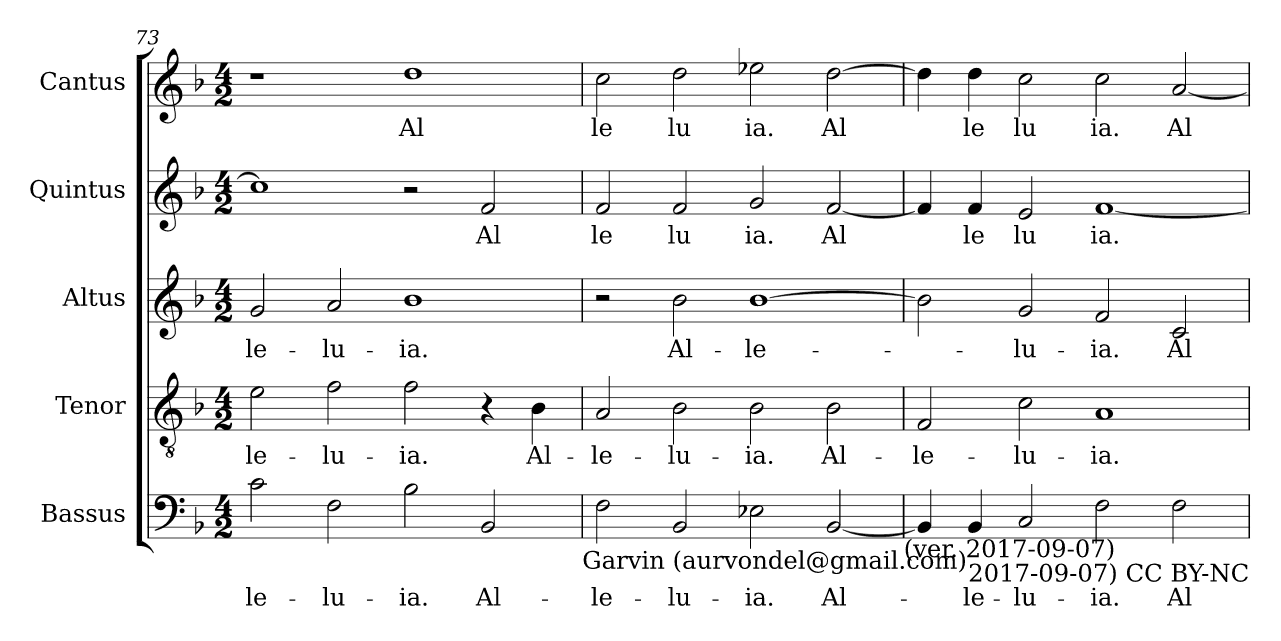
**kern	**text	**kern	**text	**kern	**text	**kern	**text	**kern	**text
*part5	*part5	*part4	*part4	*part3	*part3	*part2	*part2	*part1	*part1
*staff5	*staff5	*staff4	*staff4	*staff3	*staff3	*staff2	*staff2	*staff1	*staff1
*I"Bassus	*	*I"Tenor	*	*I"Altus	*	*I"Quintus	*	*I"Cantus	*
*clefF4	*	*clefGv2	*	*clefG2	*	*clefG2	*	*clefG2	*
*k[b-]	*	*k[b-]	*	*k[b-]	*	*k[b-]	*	*k[b-]	*
*F:	*	*F:	*	*F:	*	*F:	*	*F:	*
*M4/2	*	*M4/2	*	*M4/2	*	*M4/2	*	*M4/2	*
=73	=73	=73	=73	=73	=73	=73	=73	=73	=73
!	!LO:LY:b:cj	!	!LO:LY:b:cj	!	!LO:LY:b:cj	!	!	!	!
2c\	-le-	2e\	-le-	2g/	-le-	1cc]	.	1r	.
!	!LO:LY:b:cj	!	!LO:LY:b:cj	!	!LO:LY:b:cj	!	!	!	!
2F\	-lu-	2f\	-lu-	2a/	-lu-	.	.	.	.
!	!LO:LY:b:cj	!	!LO:LY:b:cj	!	!LO:LY:b:cj	!	!	!	!LO:LY:b:cj
2B-\	-ia.	2f\	-ia.	1b-	-ia.	2r	.	1dd	Al
!	!LO:LY:b:cj	!	!	!	!	!	!LO:LY:b:cj	!	!
2BB-/	Al-	4r	.	.	.	2f/	Al	.	.
!	!	!	!LO:LY:b:cj	!	!	!	!	!	!
.	.	4B-\	Al-	.	.	.	.	.	.
!LO:TX:b:t=Garvin (aurvondel@gmail.com)	!	!	!	!	!	!	!	!	!
=74	=74	=74	=74	=74	=74	=74	=74	=74	=74
!	!LO:LY:b:cj	!	!LO:LY:b:cj	!	!	!	!LO:LY:b:cj	!	!LO:LY:b:cj
2F\	-le-	2A/	-le-	2r	.	2f/	le	2cc\	le
!	!LO:LY:b:cj	!	!LO:LY:b:cj	!	!LO:LY:b:cj	!	!LO:LY:b:cj	!	!LO:LY:b:cj
2BB-/	-lu-	2B-\	-lu-	2b-\	Al-	2f/	lu	2dd\	lu
!	!LO:LY:b:cj	!	!LO:LY:b:cj	!	!LO:LY:b:cj	!	!LO:LY:b:cj	!	!LO:LY:b:cj
2E-\	-ia.	2B-\	-ia.	[>1b-	-le-	2g/	ia.	2ee-X\	ia.
!	!LO:LY:b:cj	!	!LO:LY:b:cj	!	!	!	!LO:LY:b:cj	!	!LO:LY:b:cj
[<2BB-/	Al-	2B-\	Al-	.	.	[<2f/	Al	[>2dd\	Al
!LO:TX:b:t=(ver. 2017-09-07)	!	!	!	!	!	!	!	!	!
=75	=75	=75	=75	=75	=75	=75	=75	=75	=75
!	!	!	!LO:LY:b:cj	!	!	!	!	!	!
4BB-/]	.	2F/	-le-	2b-\]	.	4f/]	.	4dd\]	.
!	!LO:LY:b:cj	!	!	!	!	!	!LO:LY:b:cj	!	!LO:LY:b:cj
4BB-/	-le-	.	.	.	.	4f/	le	4dd\	le
!	!LO:LY:b:cj	!	!LO:LY:b:cj	!	!LO:LY:b:cj	!	!LO:LY:b:cj	!	!LO:LY:b:cj
2C/	-lu-	2c\	-lu-	2g/	-lu-	2e/	lu	2cc\	lu
!	!LO:LY:b:cj	!	!LO:LY:b:cj	!	!LO:LY:b:cj	!	!LO:LY:b:cj	!	!LO:LY:b:cj
2F\	-ia.	1A	-ia.	2f/	-ia.	[<1f	ia.	2cc\	ia.
!	!LO:LY:b:cj	!	!	!	!LO:LY:b:cj	!	!	!	!LO:LY:b:cj
2F\	Al-	.	.	2c/	Al-	.	.	[<2a/	Al
!LO:TX:b:t=2017-09-07) CC BY-NC	!	!	!	!	!	!	!	!	!
=	=	=	=	=	=	=	=	=	=
*-	*-	*-	*-	*-	*-	*-	*-	*-	*-
